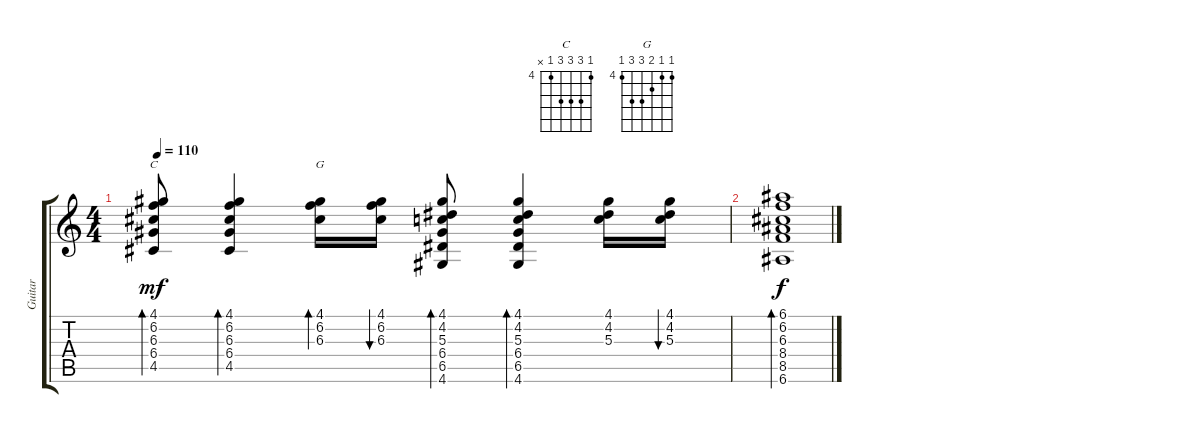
\track ("Guitar" "Guitar") {instrument acousticguitarsteel}
\staff {score tabs}
\tuning (E4 B3 G3 D3 A2 E2) {hide}
\chord ("C" 4 6 6 6 4 x) {firstfret 4}
\chord ("G" 4 4 5 6 6 4) {firstfret 4}
\ts (4 4)
\tempo 110
\clef g2
\ks c
(4.1 6.2 6.3 6.4 4.5).8{bd 60 ch "C" dy mf} (4.1 6.2 6.3 6.4 4.5).4{bd 60} (4.1 6.2 6.3).16{bd 60 ch "G"} (4.1 6.2 6.3).16{bu 60} (4.1 4.2 5.3 6.4 6.5 4.6).8{bd 60} (4.1 4.2 5.3 6.4 6.5 4.6).4{bd 60} (4.1 4.2 5.3).16 (4.1 4.2 5.3).16{bu 60} |
(6.1 6.2 6.3 8.4 8.5 6.6).1{bd 120 dy f}
